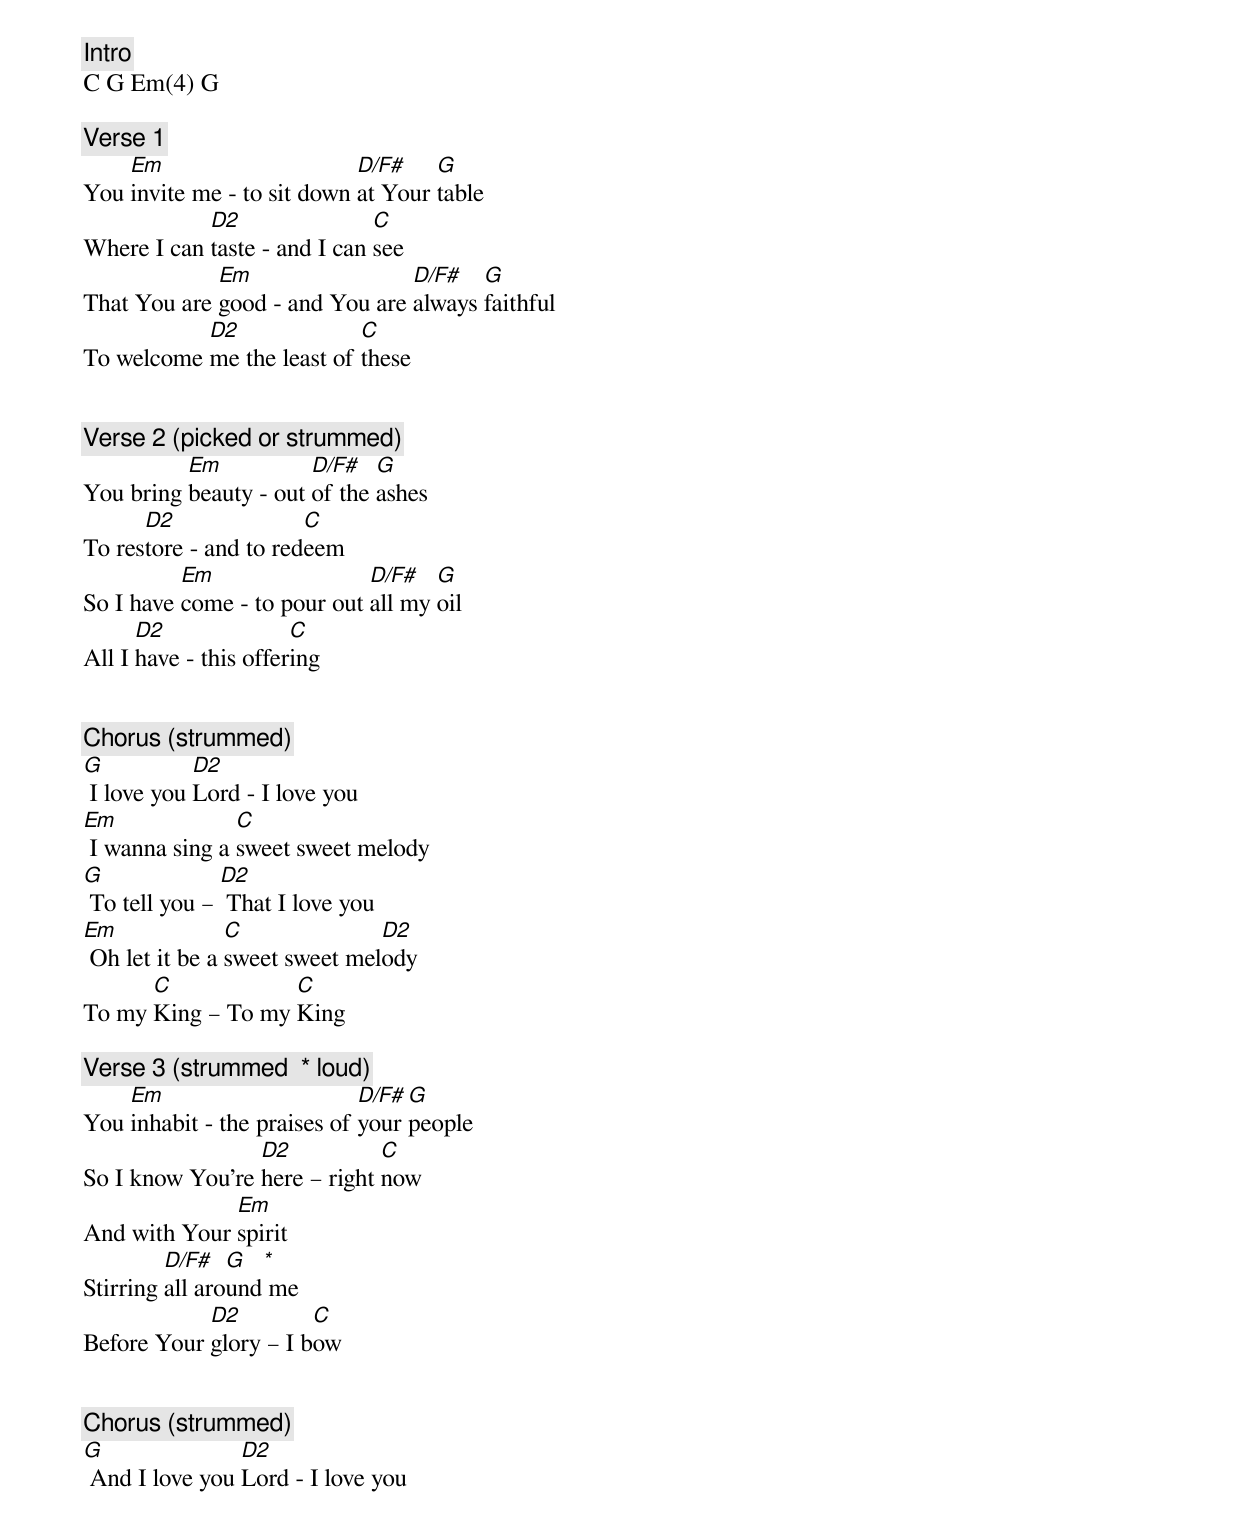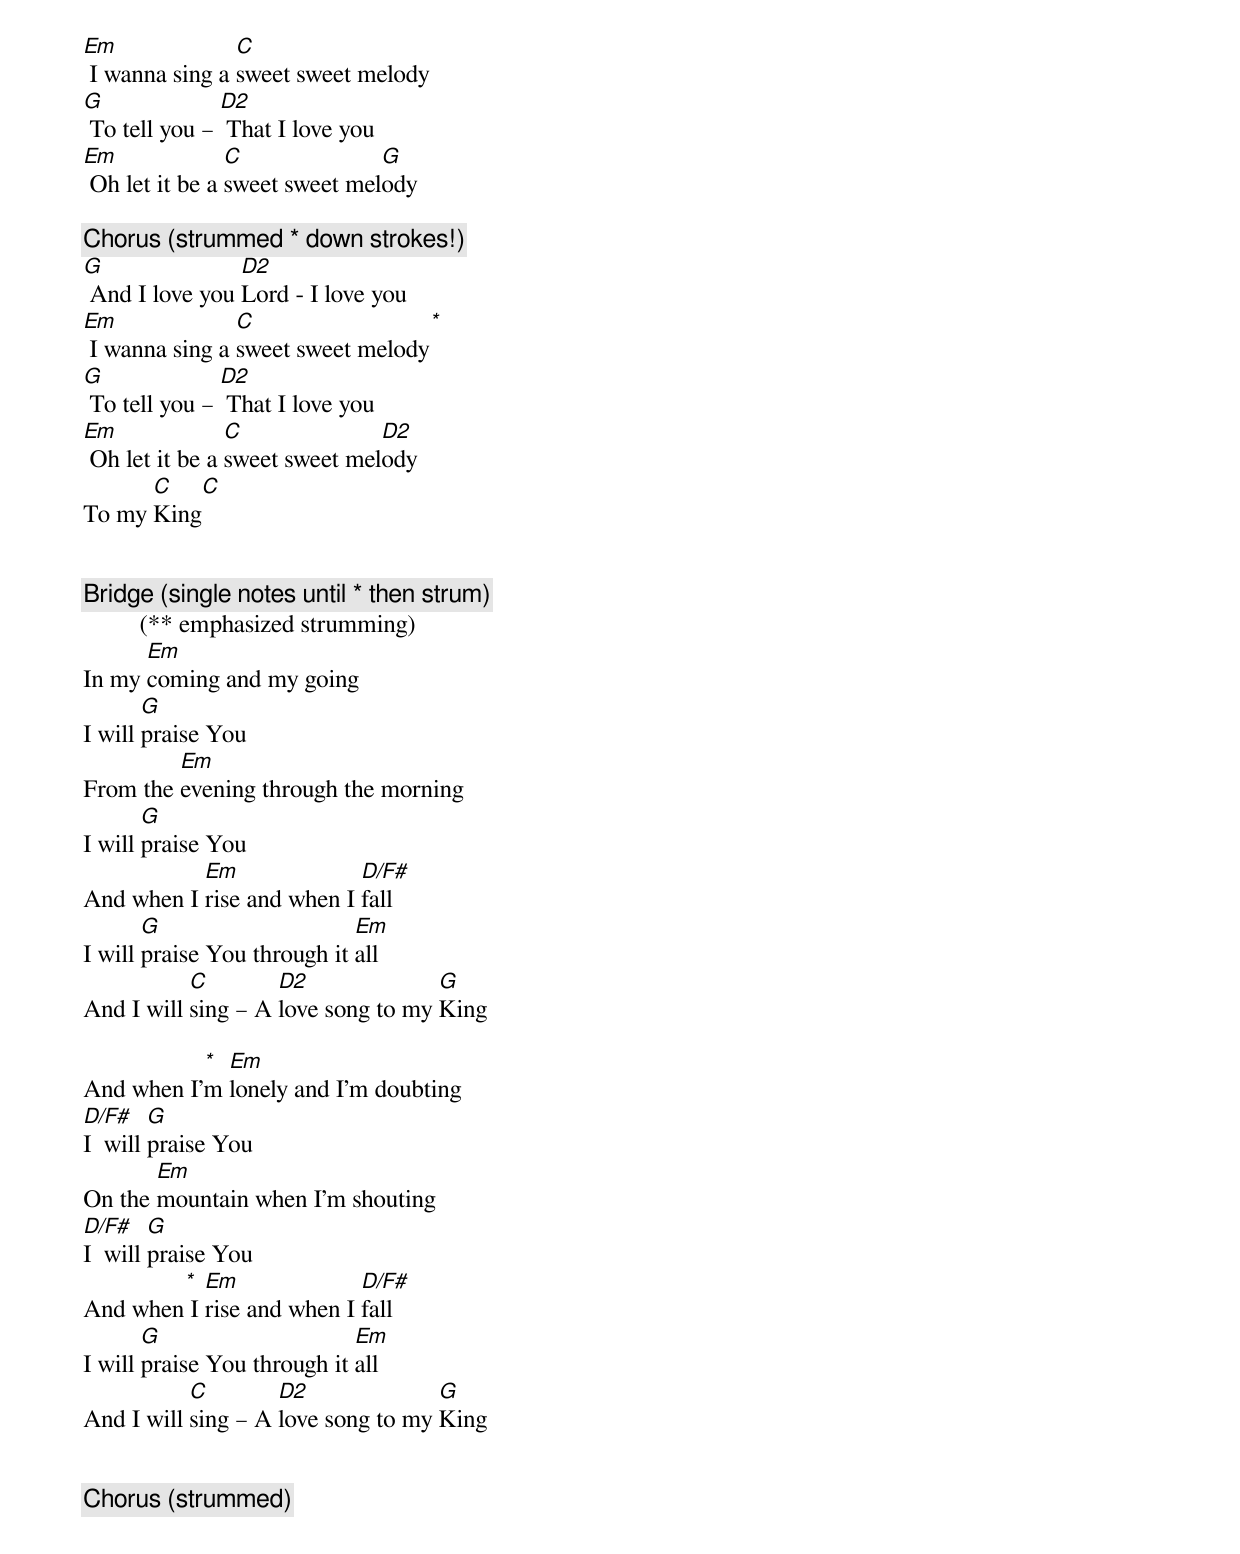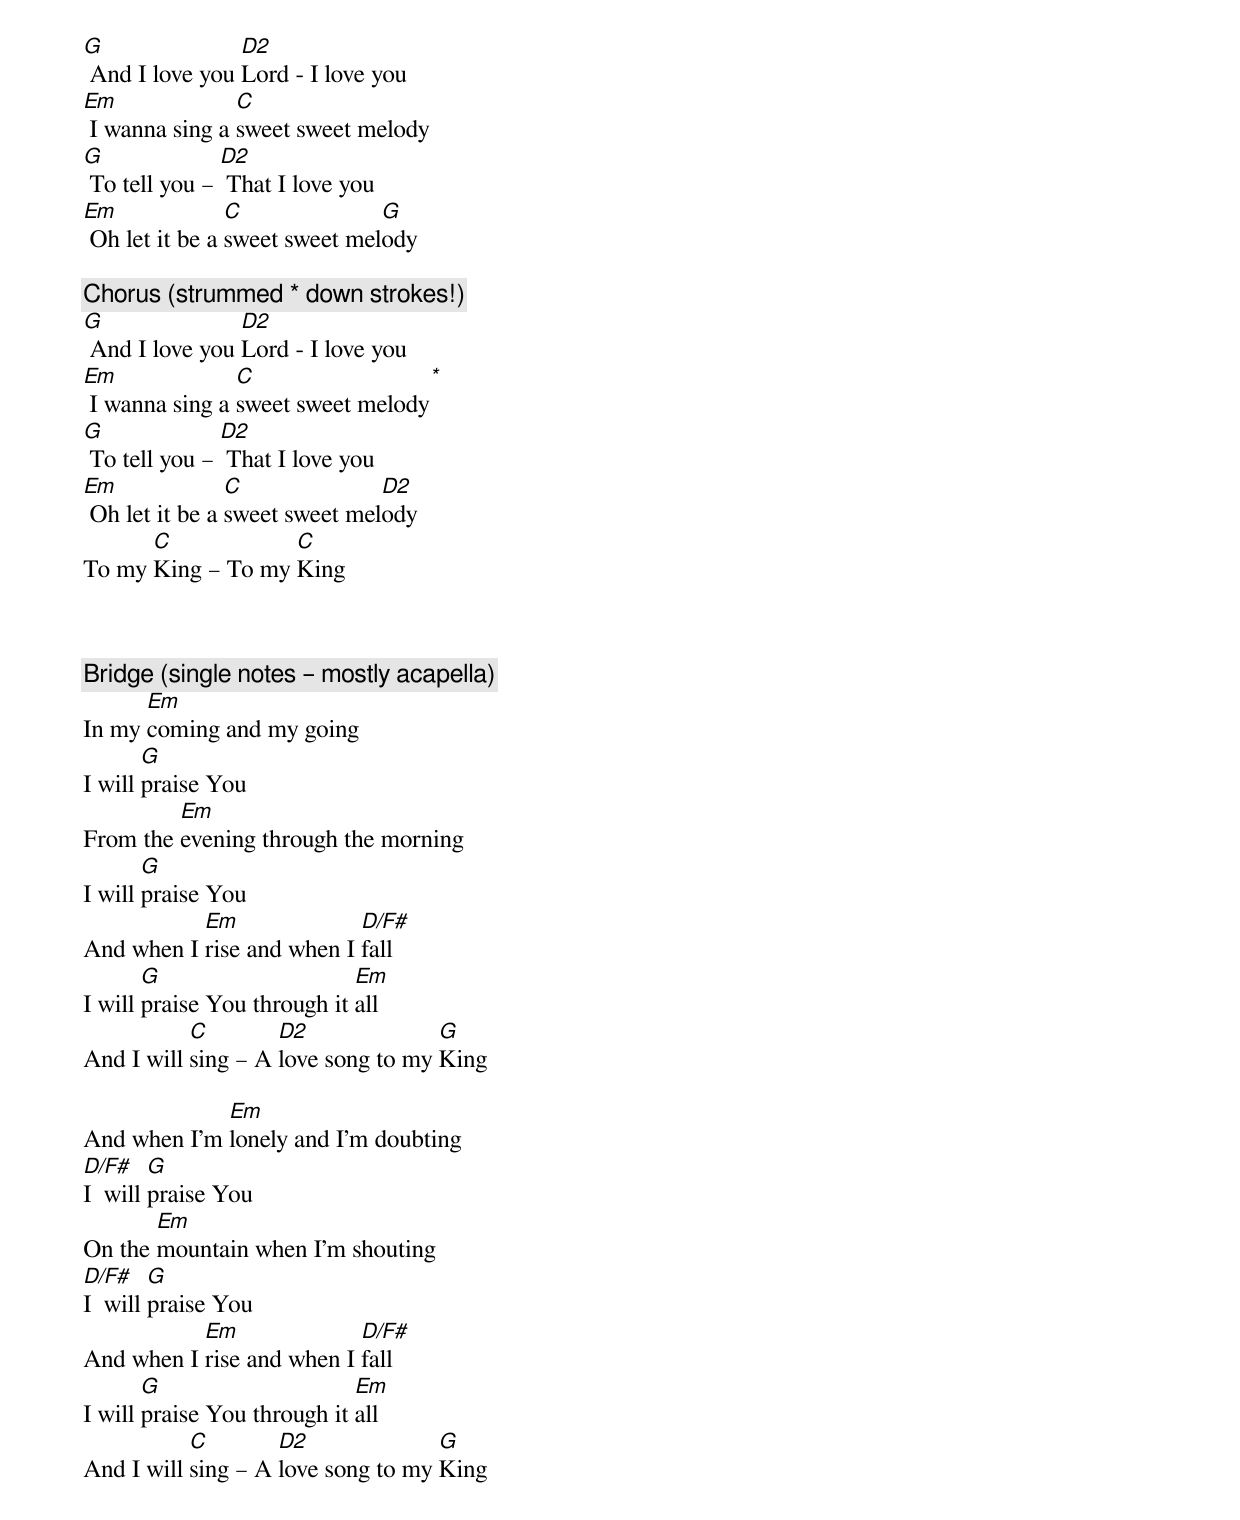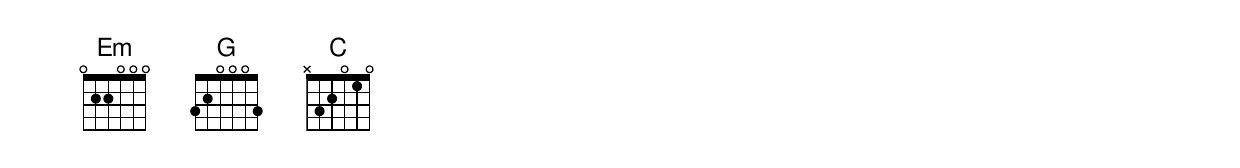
[Intro]
C G Em(4) G

[Verse 1]
    Em                      D/F#    G
You invite me - to sit down at Your table
            D2                C
Where I can taste - and I can see
             Em                 D/F#   G
That You are good - and You are always faithful
           D2              C
To welcome me the least of these


[Verse 2] (picked or strummed)
          Em           D/F#   G
You bring beauty - out of the ashes
      D2               C
To restore - and to redeem
          Em                 D/F#   G
So I have come - to pour out all my oil
      D2               C
All I have - this offering


[Chorus] (strummed)
G           D2
 I love you Lord - I love you
Em              C
 I wanna sing a sweet sweet melody
G              D2
 To tell you –  That I love you
Em              C              D2
 Oh let it be a sweet sweet melody
      C            C
To my King – To my King

[Verse 3] (strummed  * loud)
    Em                       D/F# G
You inhabit - the praises of your people
                 D2           C
So I know You’re here – right now
              Em
And with Your spirit
         D/F#   G  *
Stirring all around me
            D2         C
Before Your glory – I bow


[Chorus] (strummed)
G               D2
 And I love you Lord - I love you
Em              C
 I wanna sing a sweet sweet melody
G              D2
 To tell you –  That I love you
Em              C              G
 Oh let it be a sweet sweet melody

[Chorus] (strummed * down strokes!)
G               D2
 And I love you Lord - I love you
Em              C                  *
 I wanna sing a sweet sweet melody
G              D2
 To tell you –  That I love you
Em              C              D2
 Oh let it be a sweet sweet melody
      C     C
To my King


[Bridge] (single notes until * then strum)
         (** emphasized strumming)
      Em
In my coming and my going
       G
I will praise You
         Em
From the evening through the morning
       G
I will praise You
           Em              D/F#
And when I rise and when I fall
       G                     Em
I will praise You through it all
           C        D2              G
And I will sing – A love song to my King

           * Em
And when I’m lonely and I’m doubting
D/F#    G
I  will praise You
       Em
On the mountain when I’m shouting
D/F#    G
I  will praise You
        ** Em              D/F#
And when I rise and when I fall
       G                     Em
I will praise You through it all
           C        D2              G
And I will sing – A love song to my King


[Chorus] (strummed)
G               D2
 And I love you Lord - I love you
Em              C
 I wanna sing a sweet sweet melody
G              D2
 To tell you –  That I love you
Em              C              G
 Oh let it be a sweet sweet melody

[Chorus] (strummed * down strokes!)
G               D2
 And I love you Lord - I love you
Em              C                  *
 I wanna sing a sweet sweet melody
G              D2
 To tell you –  That I love you
Em              C              D2
 Oh let it be a sweet sweet melody
      C            C
To my King – To my King



[Bridge] (single notes – mostly acapella)
      Em
In my coming and my going
       G
I will praise You
         Em
From the evening through the morning
       G
I will praise You
           Em              D/F#
And when I rise and when I fall
       G                     Em
I will praise You through it all
           C        D2              G
And I will sing – A love song to my King

             Em
And when I’m lonely and I’m doubting
D/F#    G
I  will praise You
       Em
On the mountain when I’m shouting
D/F#    G
I  will praise You
           Em              D/F#
And when I rise and when I fall
       G                     Em
I will praise You through it all
           C        D2              G
And I will sing – A love song to my King
